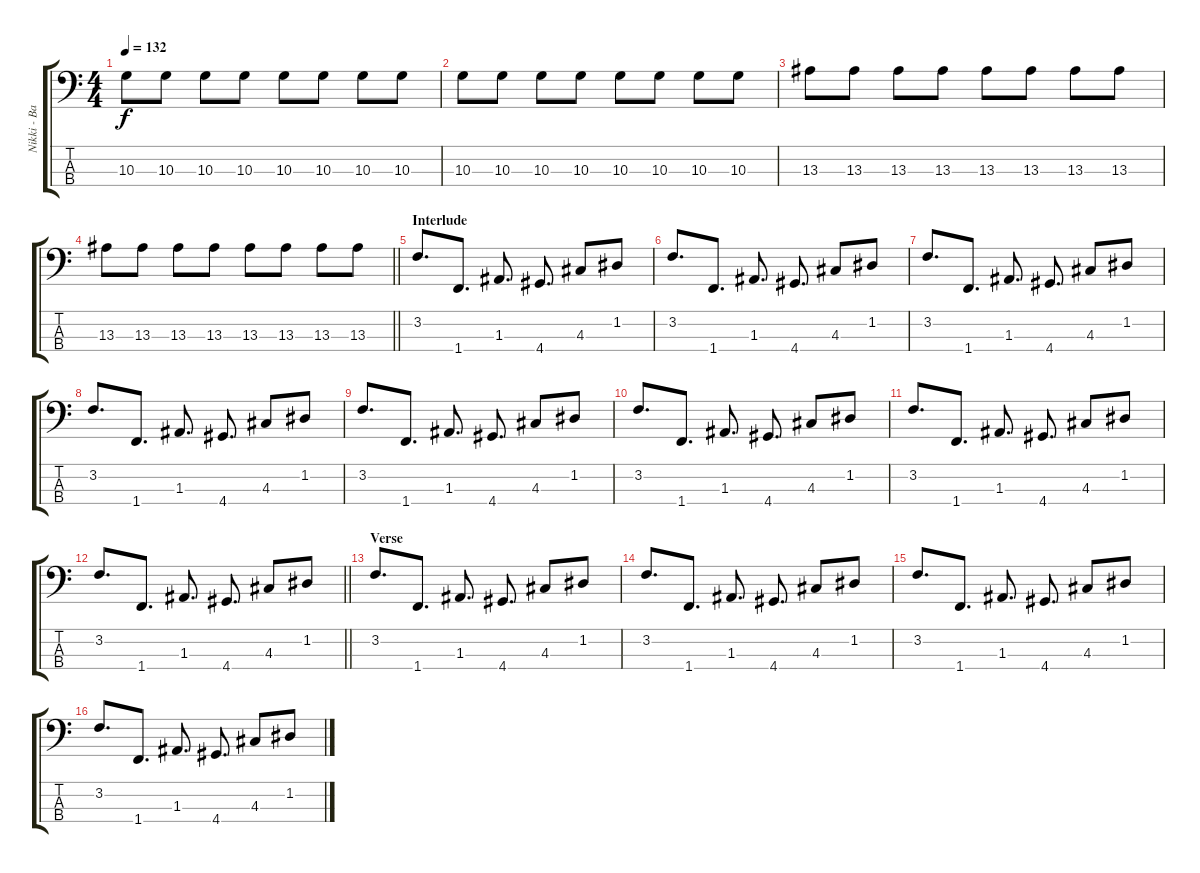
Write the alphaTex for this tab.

\track ("Nikki - Bass" "Nikki - Ba") {instrument electricbasspick}
\staff {score tabs}
\tuning (G2 D2 A1 E1) {hide}
\ts (4 4)
\tempo 132
\clef f4
\ks c
10.3.8{dy f} 10.3.8 10.3.8 10.3.8 10.3.8 10.3.8 10.3.8 10.3.8 |
10.3.8 10.3.8 10.3.8 10.3.8 10.3.8 10.3.8 10.3.8 10.3.8 |
13.3.8 13.3.8 13.3.8 13.3.8 13.3.8 13.3.8 13.3.8 13.3.8 |
\barLineRight lightlight
13.3.8 13.3.8 13.3.8 13.3.8 13.3.8 13.3.8 13.3.8 13.3.8 |
\section ("" "Interlude")
3.2.8{d} 1.4.8{d} 1.3.8{d} 4.4.8{d} 4.3.8 1.2.8 |
3.2.8{d} 1.4.8{d} 1.3.8{d} 4.4.8{d} 4.3.8 1.2.8 |
3.2.8{d} 1.4.8{d} 1.3.8{d} 4.4.8{d} 4.3.8 1.2.8 |
3.2.8{d} 1.4.8{d} 1.3.8{d} 4.4.8{d} 4.3.8 1.2.8 |
3.2.8{d} 1.4.8{d} 1.3.8{d} 4.4.8{d} 4.3.8 1.2.8 |
3.2.8{d} 1.4.8{d} 1.3.8{d} 4.4.8{d} 4.3.8 1.2.8 |
3.2.8{d} 1.4.8{d} 1.3.8{d} 4.4.8{d} 4.3.8 1.2.8 |
\barLineRight lightlight
3.2.8{d} 1.4.8{d} 1.3.8{d} 4.4.8{d} 4.3.8 1.2.8 |
\section ("" "Verse")
3.2.8{d} 1.4.8{d} 1.3.8{d} 4.4.8{d} 4.3.8 1.2.8 |
3.2.8{d} 1.4.8{d} 1.3.8{d} 4.4.8{d} 4.3.8 1.2.8 |
3.2.8{d} 1.4.8{d} 1.3.8{d} 4.4.8{d} 4.3.8 1.2.8 |
3.2.8{d} 1.4.8{d} 1.3.8{d} 4.4.8{d} 4.3.8 1.2.8
